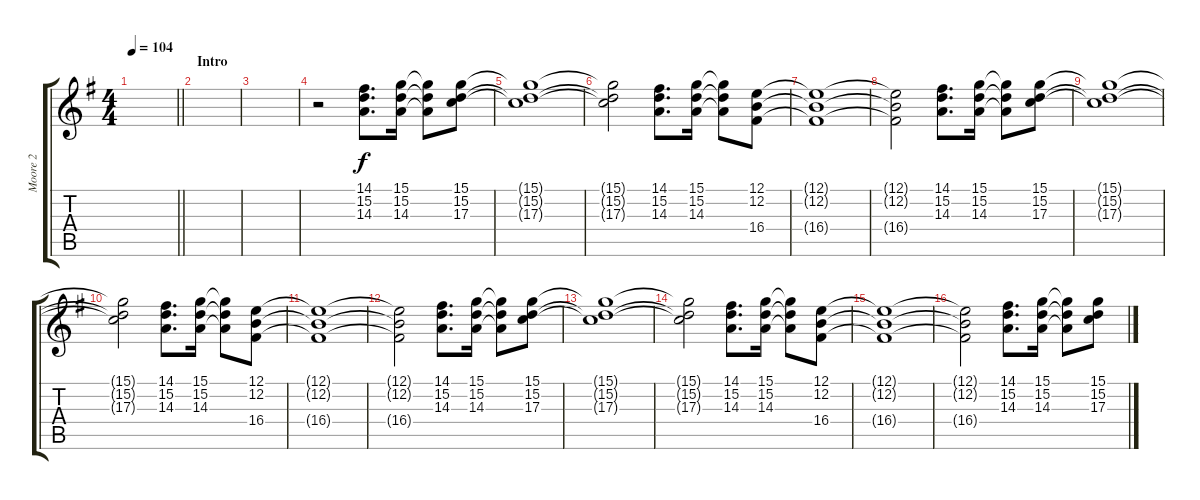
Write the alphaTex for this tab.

\track ("Moore 2" "Moore 2") {instrument rockorgan}
\staff {score tabs}
\tuning (E4 B3 G3 D3 A2 E2) {hide}
\ts (4 4)
\tempo 104
\clef g2
\barLineRight lightlight
\ks eminor
|
\section ("" "Intro")
|
|
r.2{volume 8 instrument choiraahs} (14.1 15.2 14.3).8{d} (15.1 15.2 14.3).16 (15.1{t} 15.2{t} 14.3{t}).8 (15.1 15.2 17.3).8 |
(15.1{t} 15.2{t} 17.3{t}).1 |
(15.1{t} 15.2{t} 17.3{t}).2 (14.1 15.2 14.3).8{d} (15.1 15.2 14.3).16 (15.1{t} 15.2{t} 14.3{t}).8 (12.1 12.2 16.4).8 |
(12.1{t} 12.2{t} 16.4{t}).1 |
(12.1{t} 12.2{t} 16.4{t}).2 (14.1 15.2 14.3).8{d} (15.1 15.2 14.3).16 (15.1{t} 15.2{t} 14.3{t}).8 (15.1 15.2 17.3).8 |
(15.1{t} 15.2{t} 17.3{t}).1 |
(15.1{t} 15.2{t} 17.3{t}).2 (14.1 15.2 14.3).8{d} (15.1 15.2 14.3).16 (15.1{t} 15.2{t} 14.3{t}).8 (12.1 12.2 16.4).8 |
(12.1{t} 12.2{t} 16.4{t}).1 |
(12.1{t} 12.2{t} 16.4{t}).2 (14.1 15.2 14.3).8{d} (15.1 15.2 14.3).16 (15.1{t} 15.2{t} 14.3{t}).8 (15.1 15.2 17.3).8 |
(15.1{t} 15.2{t} 17.3{t}).1 |
(15.1{t} 15.2{t} 17.3{t}).2 (14.1 15.2 14.3).8{d} (15.1 15.2 14.3).16 (15.1{t} 15.2{t} 14.3{t}).8 (12.1 12.2 16.4).8 |
(12.1{t} 12.2{t} 16.4{t}).1 |
(12.1{t} 12.2{t} 16.4{t}).2 (14.1 15.2 14.3).8{d} (15.1 15.2 14.3).16 (15.1{t} 15.2{t} 14.3{t}).8 (15.1 15.2 17.3).8
